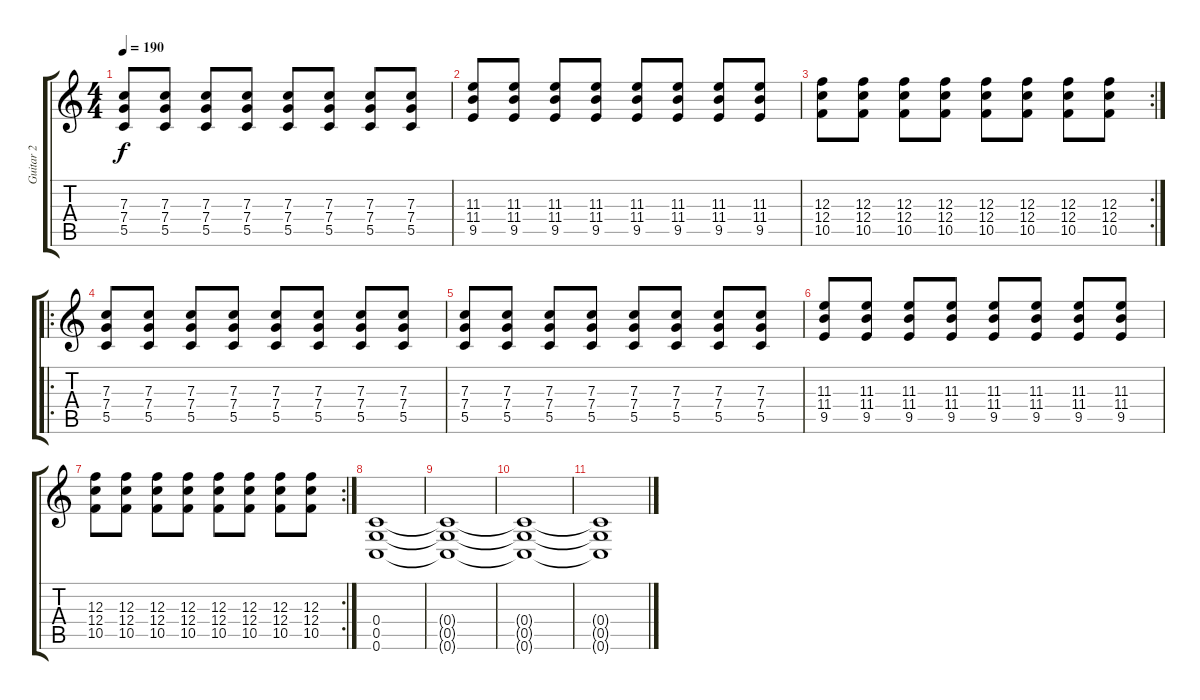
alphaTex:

\track ("Guitar 2" "Guitar 2") {instrument distortionguitar}
\staff {score tabs}
\tuning (D4 A3 F3 C3 G2 C2) {hide}
\ts (4 4)
\tempo 190
\clef g2
\ks c
(7.3 7.4 5.5).8{dy f} (7.3 7.4 5.5).8 (7.3 7.4 5.5).8 (7.3 7.4 5.5).8 (7.3 7.4 5.5).8 (7.3 7.4 5.5).8 (7.3 7.4 5.5).8 (7.3 7.4 5.5).8 |
(11.3 11.4 9.5).8 (11.3 11.4 9.5).8 (11.3 11.4 9.5).8 (11.3 11.4 9.5).8 (11.3 11.4 9.5).8 (11.3 11.4 9.5).8 (11.3 11.4 9.5).8 (11.3 11.4 9.5).8 |
\rc 2
(12.3 12.4 10.5).8 (12.3 12.4 10.5).8 (12.3 12.4 10.5).8 (12.3 12.4 10.5).8 (12.3 12.4 10.5).8 (12.3 12.4 10.5).8 (12.3 12.4 10.5).8 (12.3 12.4 10.5).8 |
\ro
(7.3 7.4 5.5).8 (7.3 7.4 5.5).8 (7.3 7.4 5.5).8 (7.3 7.4 5.5).8 (7.3 7.4 5.5).8 (7.3 7.4 5.5).8 (7.3 7.4 5.5).8 (7.3 7.4 5.5).8 |
(7.3 7.4 5.5).8 (7.3 7.4 5.5).8 (7.3 7.4 5.5).8 (7.3 7.4 5.5).8 (7.3 7.4 5.5).8 (7.3 7.4 5.5).8 (7.3 7.4 5.5).8 (7.3 7.4 5.5).8 |
(11.3 11.4 9.5).8 (11.3 11.4 9.5).8 (11.3 11.4 9.5).8 (11.3 11.4 9.5).8 (11.3 11.4 9.5).8 (11.3 11.4 9.5).8 (11.3 11.4 9.5).8 (11.3 11.4 9.5).8 |
\rc 2
(12.3 12.4 10.5).8 (12.3 12.4 10.5).8 (12.3 12.4 10.5).8 (12.3 12.4 10.5).8 (12.3 12.4 10.5).8 (12.3 12.4 10.5).8 (12.3 12.4 10.5).8 (12.3 12.4 10.5).8 |
(0.4 0.5 0.6).1 |
(0.4{t} 0.5{t} 0.6{t}).1 |
(0.4{t} 0.5{t} 0.6{t}).1 |
(0.4{t} 0.5{t} 0.6{t}).1
